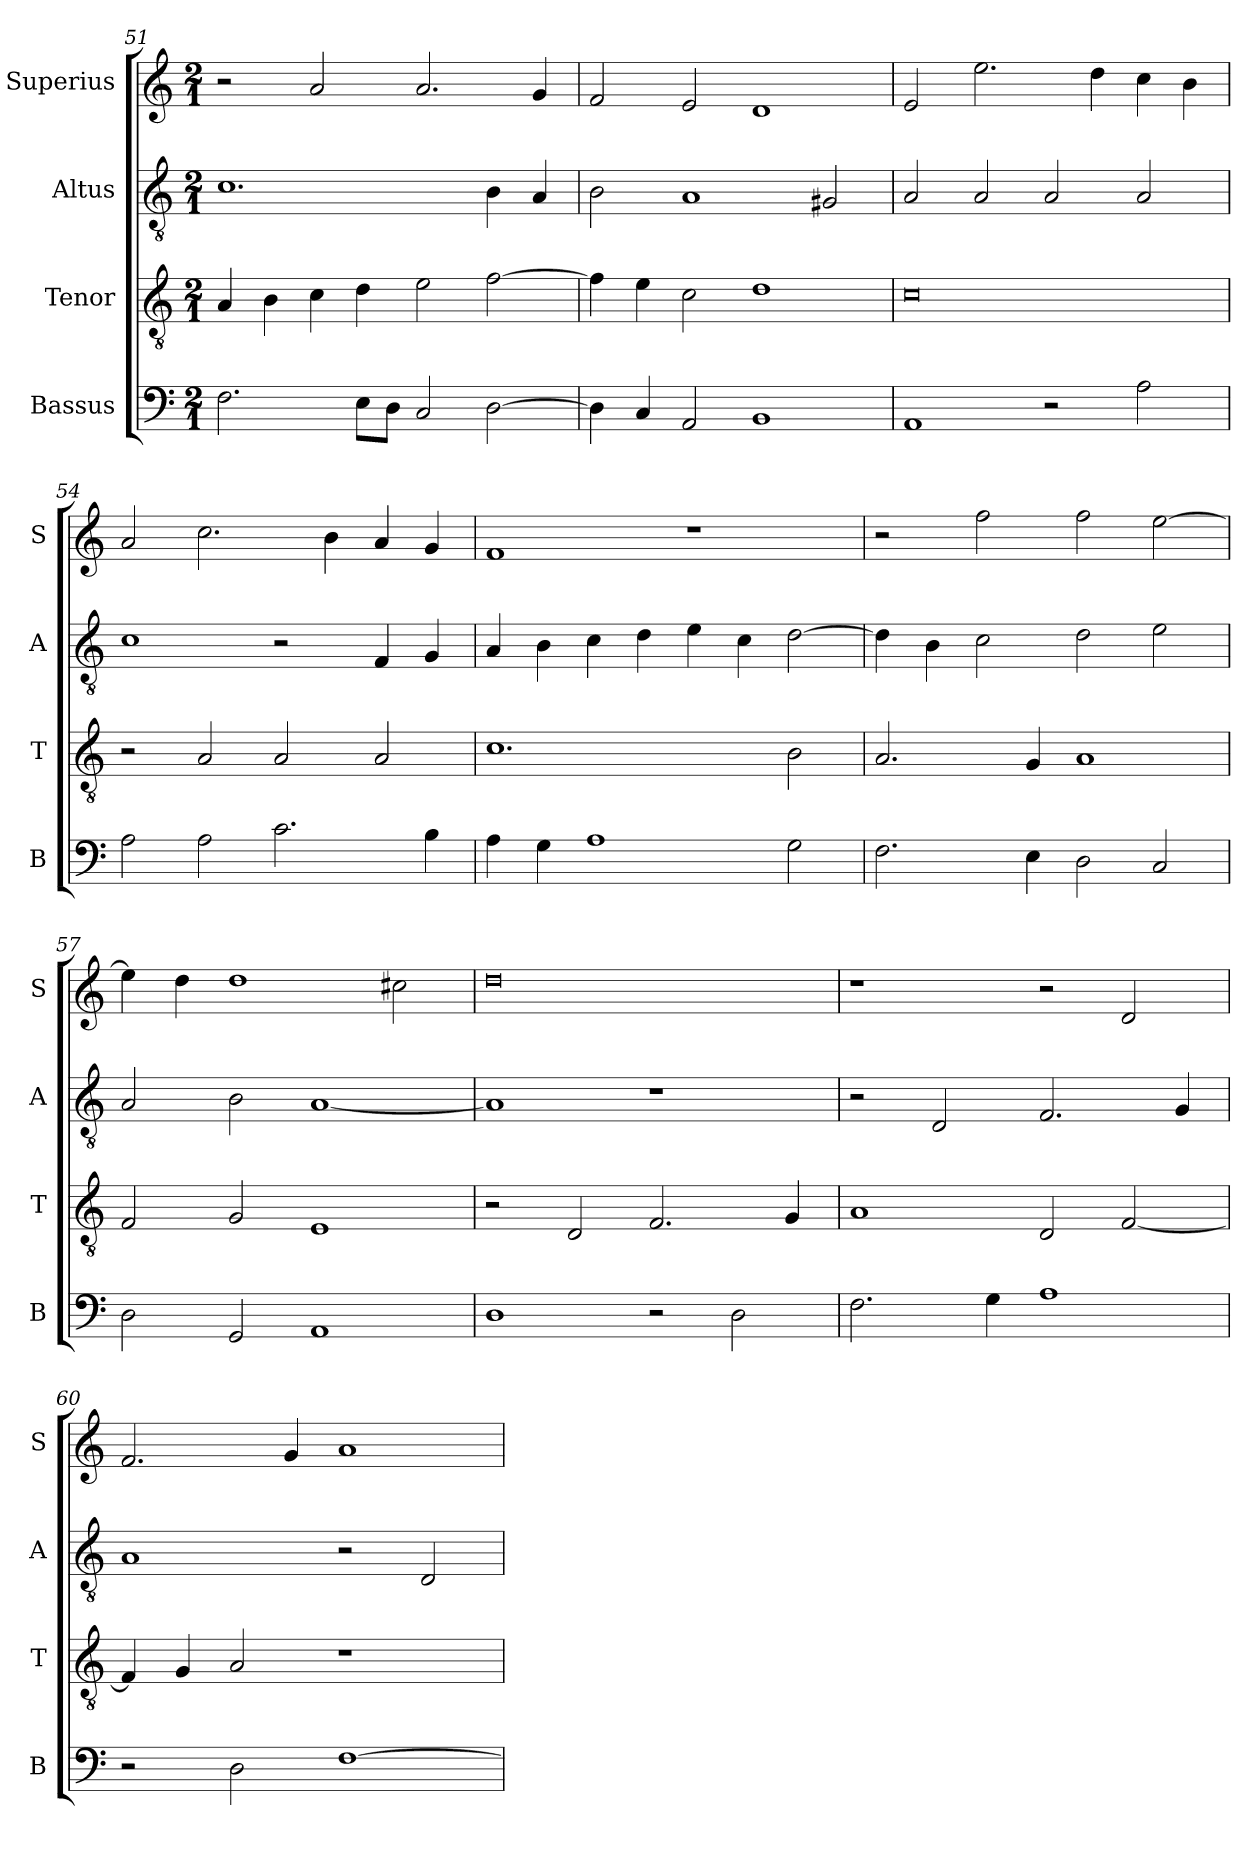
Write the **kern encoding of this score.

**kern	**kern	**kern	**kern
*part4	*part3	*part2	*part1
*staff4	*staff3	*staff2	*staff1
*I"Bassus	*I"Tenor	*I"Altus	*I"Superius
*I'B	*I'T	*I'A	*I'S
*clefF4	*clefGv2	*clefGv2	*clefG2
*k[]	*k[]	*k[]	*k[]
*C:	*C:	*C:	*C:
*M2/1	*M2/1	*M2/1	*M2/1
=51	=51	=51	=51
2.F	4A	1.c	2r
.	4B	.	.
.	4c	.	2a
8EL	4d	.	.
8DJ	.	.	.
2C	2e	.	2.a
[2D	[2f	4B	.
.	.	4A	4g
=52	=52	=52	=52
4D]	4f]	2B	2f
4C	4e	.	.
2AA	2c	1A	2e
1BB	1d	.	1d
.	.	2G#X	.
=53	=53	=53	=53
1AA	0c	2A	2e
.	.	2A	2.ee
2r	.	2A	.
.	.	.	4dd
2A	.	2A	4cc
.	.	.	4b
=54	=54	=54	=54
2A	2r	1c	2a
2A	2A	.	2.cc
2.c	2A	2r	.
.	.	.	4b
.	2A	4F	4a
4B	.	4G	4g
=55	=55	=55	=55
4A	1.c	4A	1f
4G	.	4B	.
1A	.	4c	.
.	.	4d	.
.	.	4e	1r
.	.	4c	.
2G	2B	[2d	.
=56	=56	=56	=56
2.F	2.A	4d]	2r
.	.	4B	.
.	.	2c	2ff
4E	4G	.	.
2D	1A	2d	2ff
2C	.	2e	[2ee
=57	=57	=57	=57
2D	2F	2A	4ee]
.	.	.	4dd
2GG	2G	2B	1dd
1AA	1E	[1A	.
.	.	.	2cc#X
=58	=58	=58	=58
1D	2r	1A]	0dd
.	2D	.	.
2r	2.F	1r	.
2D	.	.	.
.	4G	.	.
=59	=59	=59	=59
2.F	1A	2r	1r
.	.	2D	.
4G	.	.	.
1A	2D	2.F	2r
.	[2F	.	2d
.	.	4G	.
=60	=60	=60	=60
2r	4F]	1A	2.f
.	4G	.	.
2D	2A	.	.
.	.	.	4g
[1F	1r	2r	1a
.	.	2D	.
=	=	=	=
*-	*-	*-	*-
